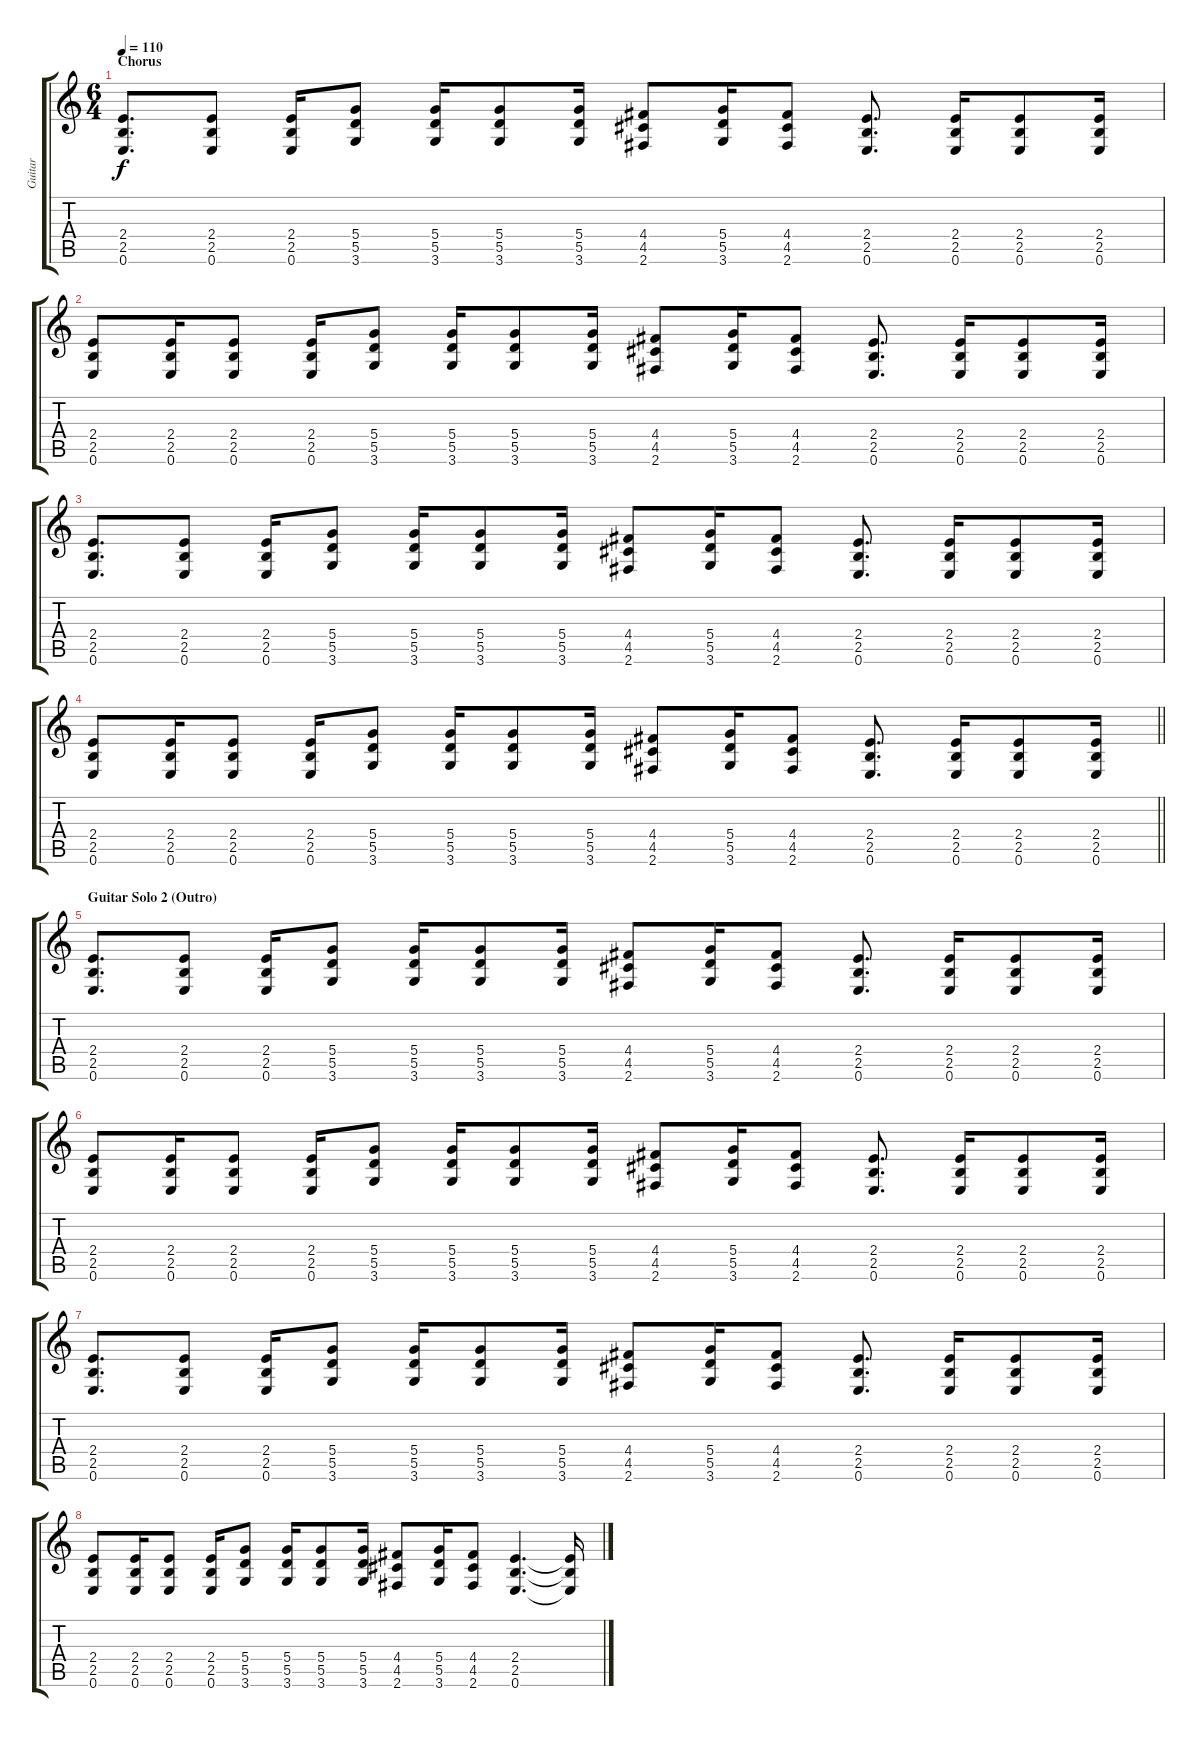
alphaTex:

\track ("Guitar" "Guitar") {instrument distortionguitar}
\staff {score tabs}
\tuning (E4 B3 G3 D3 A2 E2) {hide}
\ts (6 4)
\section ("" "Chorus")
\tempo 110
\clef g2
\ks c
(2.4 2.5 0.6).8{d dy f} (2.4 2.5 0.6).8 (2.4 2.5 0.6).16 (5.4 5.5 3.6).8 (5.4 5.5 3.6).16 (5.4 5.5 3.6).8 (5.4 5.5 3.6).16 (4.4 4.5 2.6).8 (5.4 5.5 3.6).16 (4.4 4.5 2.6).8 (2.4 2.5 0.6).8{d} (2.4 2.5 0.6).16 (2.4 2.5 0.6).8 (2.4 2.5 0.6).16 |
(2.4 2.5 0.6).8 (2.4 2.5 0.6).16 (2.4 2.5 0.6).8 (2.4 2.5 0.6).16 (5.4 5.5 3.6).8 (5.4 5.5 3.6).16 (5.4 5.5 3.6).8 (5.4 5.5 3.6).16 (4.4 4.5 2.6).8 (5.4 5.5 3.6).16 (4.4 4.5 2.6).8 (2.4 2.5 0.6).8{d} (2.4 2.5 0.6).16 (2.4 2.5 0.6).8 (2.4 2.5 0.6).16 |
(2.4 2.5 0.6).8{d} (2.4 2.5 0.6).8 (2.4 2.5 0.6).16 (5.4 5.5 3.6).8 (5.4 5.5 3.6).16 (5.4 5.5 3.6).8 (5.4 5.5 3.6).16 (4.4 4.5 2.6).8 (5.4 5.5 3.6).16 (4.4 4.5 2.6).8 (2.4 2.5 0.6).8{d} (2.4 2.5 0.6).16 (2.4 2.5 0.6).8 (2.4 2.5 0.6).16 |
\barLineRight lightlight
(2.4 2.5 0.6).8 (2.4 2.5 0.6).16 (2.4 2.5 0.6).8 (2.4 2.5 0.6).16 (5.4 5.5 3.6).8 (5.4 5.5 3.6).16 (5.4 5.5 3.6).8 (5.4 5.5 3.6).16 (4.4 4.5 2.6).8 (5.4 5.5 3.6).16 (4.4 4.5 2.6).8 (2.4 2.5 0.6).8{d} (2.4 2.5 0.6).16 (2.4 2.5 0.6).8 (2.4 2.5 0.6).16 |
\section ("" "Guitar Solo 2 (Outro)")
(2.4 2.5 0.6).8{d} (2.4 2.5 0.6).8 (2.4 2.5 0.6).16 (5.4 5.5 3.6).8 (5.4 5.5 3.6).16 (5.4 5.5 3.6).8 (5.4 5.5 3.6).16 (4.4 4.5 2.6).8 (5.4 5.5 3.6).16 (4.4 4.5 2.6).8 (2.4 2.5 0.6).8{d} (2.4 2.5 0.6).16 (2.4 2.5 0.6).8 (2.4 2.5 0.6).16 |
(2.4 2.5 0.6).8 (2.4 2.5 0.6).16 (2.4 2.5 0.6).8 (2.4 2.5 0.6).16 (5.4 5.5 3.6).8 (5.4 5.5 3.6).16 (5.4 5.5 3.6).8 (5.4 5.5 3.6).16 (4.4 4.5 2.6).8 (5.4 5.5 3.6).16 (4.4 4.5 2.6).8 (2.4 2.5 0.6).8{d} (2.4 2.5 0.6).16 (2.4 2.5 0.6).8 (2.4 2.5 0.6).16 |
(2.4 2.5 0.6).8{d} (2.4 2.5 0.6).8 (2.4 2.5 0.6).16 (5.4 5.5 3.6).8 (5.4 5.5 3.6).16 (5.4 5.5 3.6).8 (5.4 5.5 3.6).16 (4.4 4.5 2.6).8 (5.4 5.5 3.6).16 (4.4 4.5 2.6).8 (2.4 2.5 0.6).8{d} (2.4 2.5 0.6).16 (2.4 2.5 0.6).8 (2.4 2.5 0.6).16 |
(2.4 2.5 0.6).8 (2.4 2.5 0.6).16 (2.4 2.5 0.6).8 (2.4 2.5 0.6).16 (5.4 5.5 3.6).8 (5.4 5.5 3.6).16 (5.4 5.5 3.6).8 (5.4 5.5 3.6).16 (4.4 4.5 2.6).8 (5.4 5.5 3.6).16 (4.4 4.5 2.6).8 (2.4 2.5 0.6).4{d} (2.4{t} 2.5{t} 0.6{t}).16
